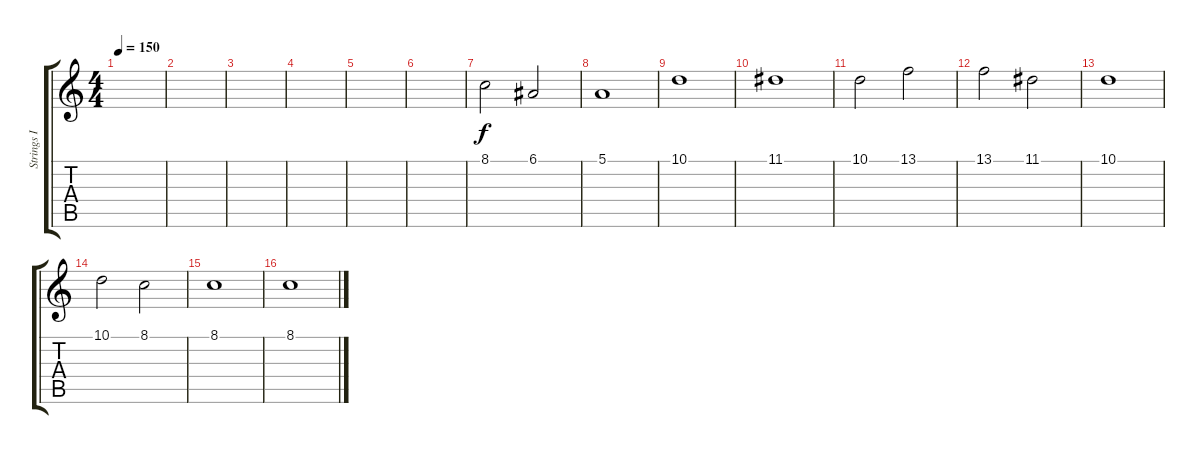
\track ("Strings I" "Strings I") {instrument stringensemble1}
\staff {score tabs}
\tuning (E4 B3 G3 D3 A2 E2) {hide}
\ts (4 4)
\tempo 150
\clef g2
\ks c
|
|
|
|
|
|
8.1.2 6.1.2 |
5.1.1 |
10.1.1 |
11.1.1 |
10.1.2 13.1.2 |
13.1.2 11.1.2 |
10.1.1 |
10.1.2 8.1.2 |
8.1.1 |
8.1.1
